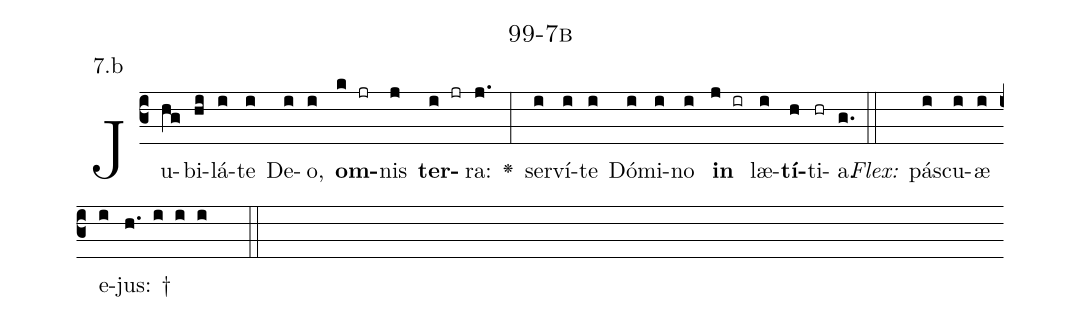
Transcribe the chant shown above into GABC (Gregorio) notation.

name: 99-7b;
annotation: 7.b;
%%
(c3)Ju(hg)bi(hi)lá(i)te(i) De(i)o,(i) <b>om</b>(k jr)nis(j) <b>ter</b>(i jr)ra:(j.) <v>\greheightstar</v>(:) ser(i)ví(i)te(i) Dó(i)mi(i)no(i) <b>in</b>(j ir) læ(i)<b>tí</b>(h)ti(hr)a.(g.) (::)
<i>Flex:</i>()  pás(i)cu(i)æ(i) e(i)jus: †(h. i i i  ::)

%E(i) u(i) o(j) u(i) a(h) e.(g.) (::)
